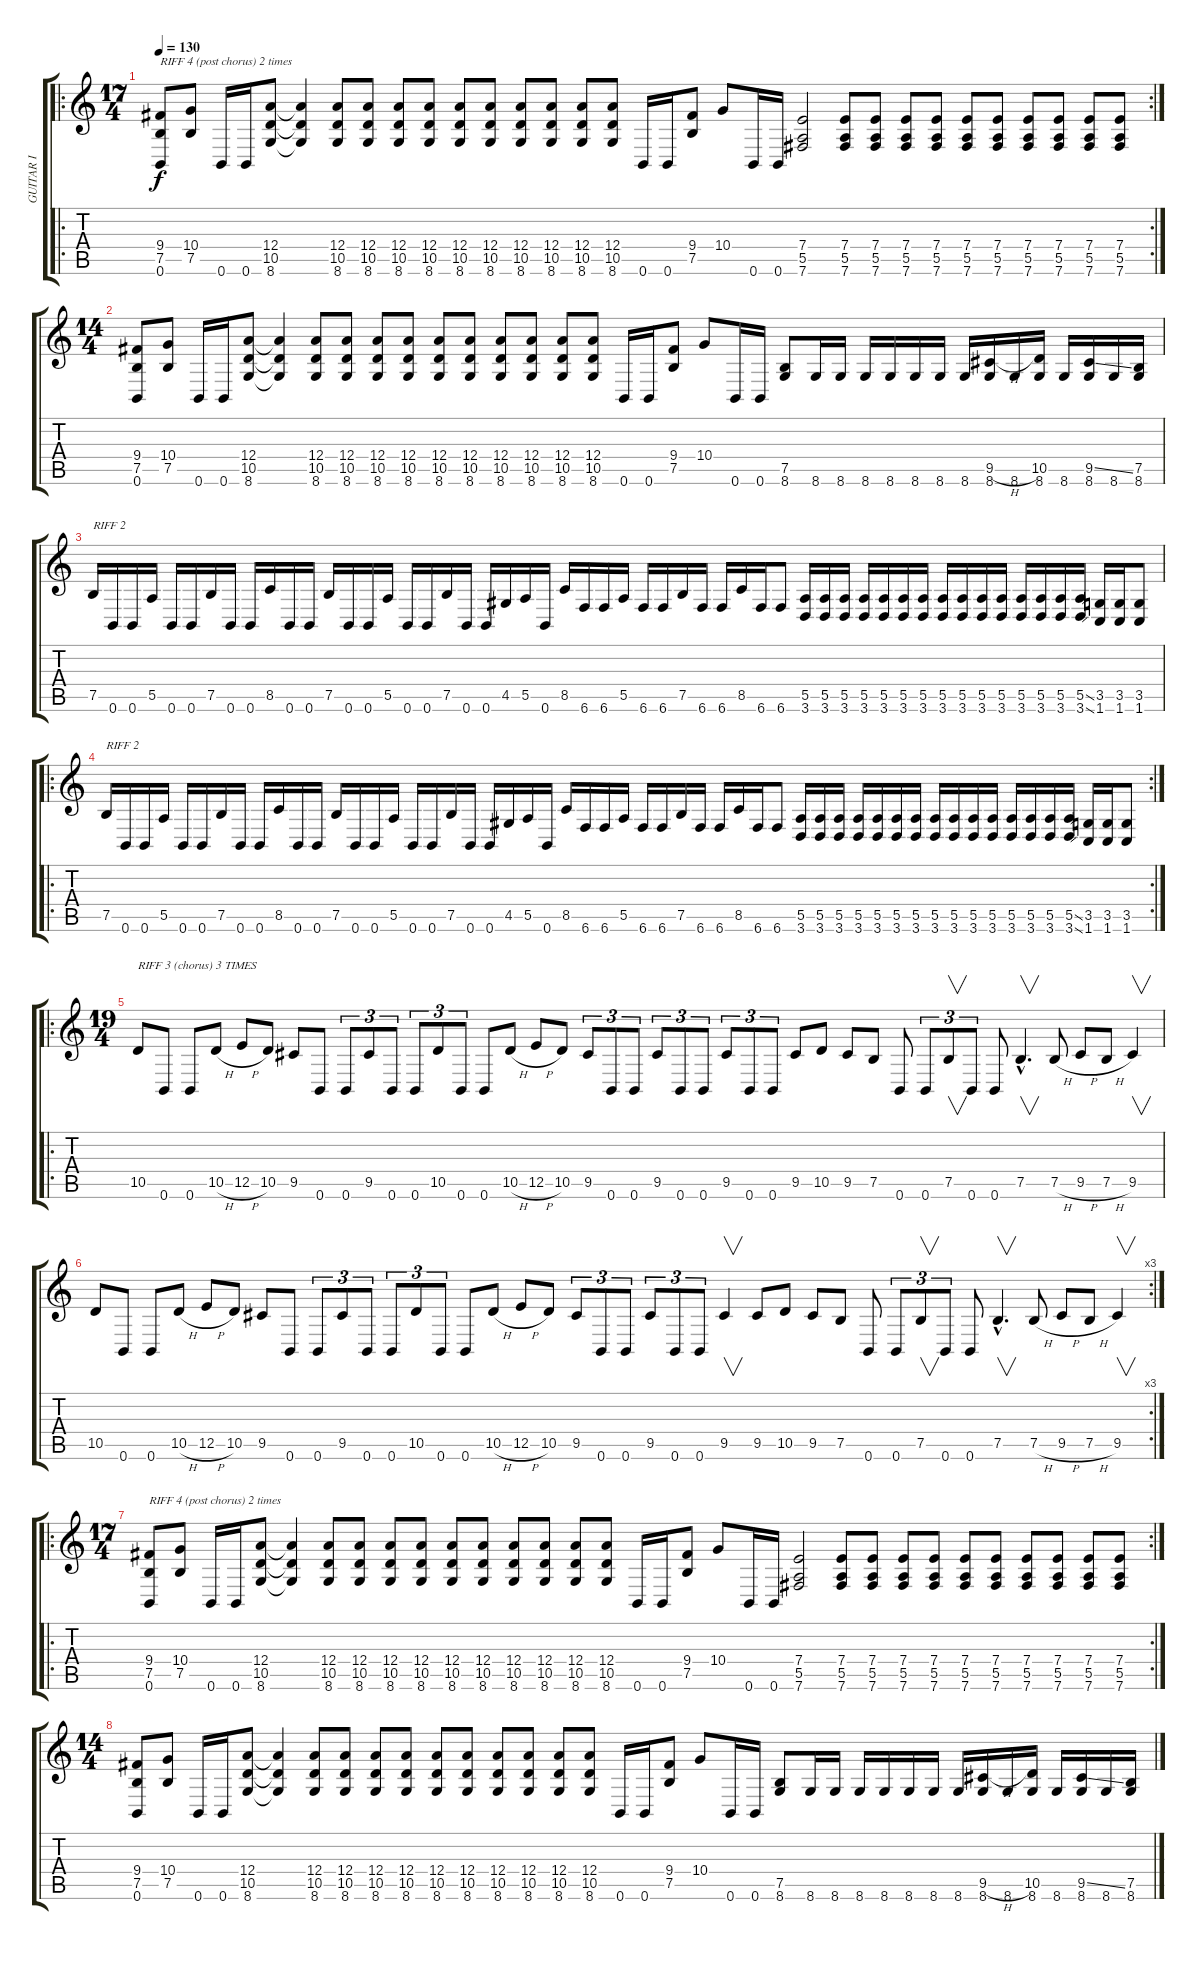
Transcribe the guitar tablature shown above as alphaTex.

\track ("GUITAR I" "GUITAR I") {instrument distortionguitar}
\staff {score tabs}
\tuning (B3 Gb3 D3 A2 E2 B1) {hide}
\ro
\rc 2
\ts (17 4)
\tempo 130
\clef g2
\ks c
(9.4 7.5 0.6).8{txt "RIFF 4 (post chorus) 2 times" dy f} (10.4 7.5).8 0.6.16 0.6.16 (12.4 10.5 8.6).8 (12.4{t} 10.5{t} 8.6{t}).4 (12.4 10.5 8.6).8 (12.4 10.5 8.6).8 (12.4 10.5 8.6).8 (12.4 10.5 8.6).8 (12.4 10.5 8.6).8 (12.4 10.5 8.6).8 (12.4 10.5 8.6).8 (12.4 10.5 8.6).8 (12.4 10.5 8.6).8 (12.4 10.5 8.6).8 0.6.16 0.6.16 (9.4 7.5).8 10.4.8 0.6.16 0.6.16 (7.4 5.5 7.6).2 (7.4 5.5 7.6).8 (7.4 5.5 7.6).8 (7.4 5.5 7.6).8 (7.4 5.5 7.6).8 (7.4 5.5 7.6).8 (7.4 5.5 7.6).8 (7.4 5.5 7.6).8 (7.4 5.5 7.6).8 (7.4 5.5 7.6).8 (7.4 5.5 7.6).8 |
\ts (14 4)
(9.4 7.5 0.6).8 (10.4 7.5).8 0.6.16 0.6.16 (12.4 10.5 8.6).8 (12.4{t} 10.5{t} 8.6{t}).4 (12.4 10.5 8.6).8 (12.4 10.5 8.6).8 (12.4 10.5 8.6).8 (12.4 10.5 8.6).8 (12.4 10.5 8.6).8 (12.4 10.5 8.6).8 (12.4 10.5 8.6).8 (12.4 10.5 8.6).8 (12.4 10.5 8.6).8 (12.4 10.5 8.6).8 0.6.16 0.6.16 (9.4 7.5).8 10.4.8 0.6.16 0.6.16 (7.5 8.6).8 8.6.16 8.6.16 8.6.16 8.6.16 8.6.16 8.6.16 8.6.16 (9.5{h} 8.6).16 8.6.16 (10.5 8.6).16 8.6.16 (9.5{ss} 8.6).16 8.6.16 (7.5 8.6).16 |
7.5.16{txt "RIFF 2"} 0.6.16 0.6.16 5.5.16 0.6.16 0.6.16 7.5.16 0.6.16 0.6.16 8.5.16 0.6.16 0.6.16 7.5.16 0.6.16 0.6.16 5.5.16 0.6.16 0.6.16 7.5.16 0.6.16 0.6.16 4.5.16 5.5.16 0.6.16 8.5.16 6.6.16 6.6.16 5.5.16 6.6.16 6.6.16 7.5.16 6.6.16 6.6.16 8.5.16 6.6.16 6.6.8 (5.5 3.6).16 (5.5 3.6).16 (5.5 3.6).16 (5.5 3.6).16 (5.5 3.6).16 (5.5 3.6).16 (5.5 3.6).16 (5.5 3.6).16 (5.5 3.6).16 (5.5 3.6).16 (5.5 3.6).16 (5.5 3.6).16 (5.5 3.6).16 (5.5 3.6).16 (5.5{ss} 3.6{ss}).16 (3.5 1.6).16 (3.5 1.6).16 (3.5 1.6).8 |
\ro
\rc 2
7.5.16{txt "RIFF 2"} 0.6.16 0.6.16 5.5.16 0.6.16 0.6.16 7.5.16 0.6.16 0.6.16 8.5.16 0.6.16 0.6.16 7.5.16 0.6.16 0.6.16 5.5.16 0.6.16 0.6.16 7.5.16 0.6.16 0.6.16 4.5.16 5.5.16 0.6.16 8.5.16 6.6.16 6.6.16 5.5.16 6.6.16 6.6.16 7.5.16 6.6.16 6.6.16 8.5.16 6.6.16 6.6.8 (5.5 3.6).16 (5.5 3.6).16 (5.5 3.6).16 (5.5 3.6).16 (5.5 3.6).16 (5.5 3.6).16 (5.5 3.6).16 (5.5 3.6).16 (5.5 3.6).16 (5.5 3.6).16 (5.5 3.6).16 (5.5 3.6).16 (5.5 3.6).16 (5.5 3.6).16 (5.5{ss} 3.6{ss}).16 (3.5 1.6).16 (3.5 1.6).16 (3.5 1.6).8 |
\ro
\ts (19 4)
10.5.8{txt "RIFF 3 (chorus) 3 TIMES"} 0.6.8 0.6.8 10.5{h}.8 12.5{h}.8 10.5.8 9.5.8 0.6.8 0.6.8{tu (3 2)} 9.5.8{tu (3 2)} 0.6.8{tu (3 2)} 0.6.8{tu (3 2)} 10.5.8{tu (3 2)} 0.6.8{tu (3 2)} 0.6.8 10.5{h}.8 12.5{h}.8 10.5.8 9.5.8{tu (3 2)} 0.6.8{tu (3 2)} 0.6.8{tu (3 2)} 9.5.8{tu (3 2)} 0.6.8{tu (3 2)} 0.6.8{tu (3 2)} 9.5.8{tu (3 2)} 0.6.8{tu (3 2)} 0.6.8{tu (3 2)} 9.5.8 10.5.8 9.5.8 7.5.8 0.6.8 0.6.8{tu (3 2)} 7.5.8{v tu (3 2)} 0.6.8{tu (3 2)} 0.6.8 7.5{hac}.4{v d} 7.5{h}.8 9.5{h}.8 7.5{h}.8 9.5.4{v} |
\rc 3
10.5.8 0.6.8 0.6.8 10.5{h}.8 12.5{h}.8 10.5.8 9.5.8 0.6.8 0.6.8{tu (3 2)} 9.5.8{tu (3 2)} 0.6.8{tu (3 2)} 0.6.8{tu (3 2)} 10.5.8{tu (3 2)} 0.6.8{tu (3 2)} 0.6.8 10.5{h}.8 12.5{h}.8 10.5.8 9.5.8{tu (3 2)} 0.6.8{tu (3 2)} 0.6.8{tu (3 2)} 9.5.8{tu (3 2)} 0.6.8{tu (3 2)} 0.6.8{tu (3 2)} 9.5.4{v} 9.5.8 10.5.8 9.5.8 7.5.8 0.6.8 0.6.8{tu (3 2)} 7.5.8{v tu (3 2)} 0.6.8{tu (3 2)} 0.6.8 7.5{hac}.4{v d} 7.5{h}.8 9.5{h}.8 7.5{h}.8 9.5.4{v} |
\ro
\rc 2
\ts (17 4)
(9.4 7.5 0.6).8{txt "RIFF 4 (post chorus) 2 times"} (10.4 7.5).8 0.6.16 0.6.16 (12.4 10.5 8.6).8 (12.4{t} 10.5{t} 8.6{t}).4 (12.4 10.5 8.6).8 (12.4 10.5 8.6).8 (12.4 10.5 8.6).8 (12.4 10.5 8.6).8 (12.4 10.5 8.6).8 (12.4 10.5 8.6).8 (12.4 10.5 8.6).8 (12.4 10.5 8.6).8 (12.4 10.5 8.6).8 (12.4 10.5 8.6).8 0.6.16 0.6.16 (9.4 7.5).8 10.4.8 0.6.16 0.6.16 (7.4 5.5 7.6).2 (7.4 5.5 7.6).8 (7.4 5.5 7.6).8 (7.4 5.5 7.6).8 (7.4 5.5 7.6).8 (7.4 5.5 7.6).8 (7.4 5.5 7.6).8 (7.4 5.5 7.6).8 (7.4 5.5 7.6).8 (7.4 5.5 7.6).8 (7.4 5.5 7.6).8 |
\ts (14 4)
(9.4 7.5 0.6).8 (10.4 7.5).8 0.6.16 0.6.16 (12.4 10.5 8.6).8 (12.4{t} 10.5{t} 8.6{t}).4 (12.4 10.5 8.6).8 (12.4 10.5 8.6).8 (12.4 10.5 8.6).8 (12.4 10.5 8.6).8 (12.4 10.5 8.6).8 (12.4 10.5 8.6).8 (12.4 10.5 8.6).8 (12.4 10.5 8.6).8 (12.4 10.5 8.6).8 (12.4 10.5 8.6).8 0.6.16 0.6.16 (9.4 7.5).8 10.4.8 0.6.16 0.6.16 (7.5 8.6).8 8.6.16 8.6.16 8.6.16 8.6.16 8.6.16 8.6.16 8.6.16 (9.5{h} 8.6).16 8.6.16 (10.5 8.6).16 8.6.16 (9.5{ss} 8.6).16 8.6.16 (7.5 8.6).16
